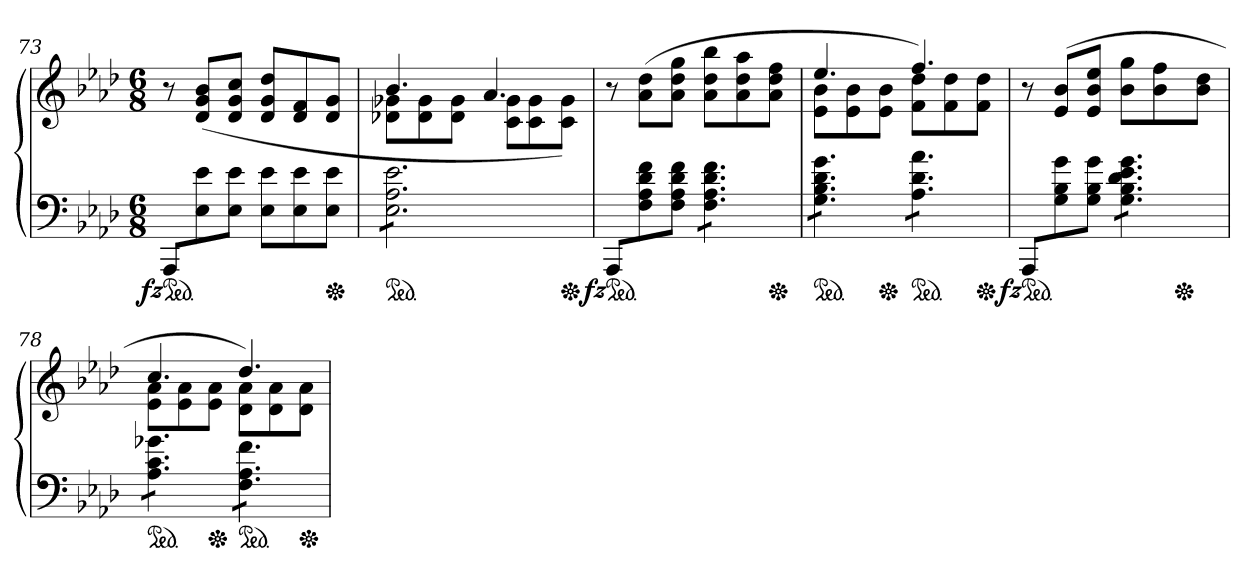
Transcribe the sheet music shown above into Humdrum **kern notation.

**kern	**kern	**dynam
*part1	*part1	*part1
*staff2	*staff1	*staff1/2
*clefF4	*clefG2	*
*k[b-e-a-d-]	*k[b-e-a-d-]	*
*A-:	*A-:	*
*M6/8	*M6/8	*
=73	=73	=73
!LO:TX:a:color=crimson:t=⚠	!	!
!	!	!LO:DY:b=2:rj
*ped	*	*
8AAA-/L	8r	fz
8E-\ 8e-\	(>8d- 8g 8b-L	.
8E-\ 8e-\J	8d- 8g 8ccJ	.
8E- 8e-L	8d- 8g 8dd-L	.
8E- 8e-	8d- 8f	.
*Xped	*	*
8E- 8e-J	8d- 8gJ	.
=74	=74	=74
*	*^	*
*ped	*	*	*
*tremolo	*	*	*
8E- 8A- 8e-L	4.b-	8d-X 8g-XL	.
8E- 8A- 8e-	.	8d- 8g-	.
8E- 8A- 8e-	.	8d- 8g-J	.
8E- 8A- 8e-	4.a-	8c 8g-L	.
8E- 8A- 8e-	.	8c 8g-	.
*Xped	*	*	*
8E- 8A- 8e-J	.	8c 8g-J)	.
*Xtremolo	*	*	*
=75	=75	=75	=75
!LO:TX:a:color=crimson:t=⚠	!	!	!
!	!	!	!LO:DY:b=2:rj
*	*v	*v	*
*ped	*	*
8AAA-/L	8r	fz
8F\ 8A-\ 8d-\ 8f\	(>8a- 8dd-L	.
8F\ 8A-\ 8d-\ 8f\J	8a- 8dd- 8ggJ	.
*tremolo	*	*
8F 8A- 8d- 8fL	8a- 8dd- 8bb-L	.
8F 8A- 8d- 8f	8a- 8dd- 8aa-	.
*Xped	*	*
8F 8A- 8d- 8fJ	8a- 8dd- 8ffJ	.
=76	=76	=76
*	*^	*
*ped	*	*	*
*	*^	*^	*
*	*tremolo	*	*	*	*
8G 8B- 8d- 8gL	4.ee-	8e- 8b-L	4ryy	2ryy	.
8G 8B- 8d- 8g	.	8e- 8b-	.	.	.
*Xped	*	*	*	*	*
8G 8B- 8d- 8gJ	.	8e- 8b-J	2ryy	.	.
*ped	*	*	*	*	*
8A- 8d- 8a-L	4.ff)	8f 8dd-L	.	.	.
8A- 8d- 8a-	.	8f 8dd-	.	8ryy	.
*Xped	*	*	*	*	*
8A- 8d- 8a-J	.	8f 8dd-J	.	8ryy	.
*	*Xtremolo	*	*	*	*
*Xtremolo	*	*	*	*	*
=77	=77	=77	=77	=77	=77
!LO:TX:a:color=crimson:t=⚠	!	!	!	!	!
!	!	!	!	!	!LO:DY:b=2:rj
*	*v	*v	*v	*v	*
*ped	*	*
*	*^	*
8AAA-/L	8r	2ryy	fz
8G\ 8B-\ 8g\	(>8e- 8b-L	.	.
8G\ 8B-\ 8g\J	8e- 8b- 8ee-J	.	.
*tremolo	*	*	*
8G 8B- 8d- 8e- 8gL	8b- 8ggL	.	.
8G 8B- 8d- 8e- 8g	8b- 8ff	16ryy	.
*Xped	*	*	*
.	.	8.ryy	.
8G 8B- 8d- 8e- 8gJ	8b- 8dd-J	.	.
=78	=78	=78	=78
*ped	*	*	*
*	*^	*^	*
*	*tremolo	*	*	*	*
8A- 8c 8g-XL	4.cc	8e- 8a-L	4ryy	2ryy	.
8A- 8c 8g-X	.	8e- 8a-	.	.	.
*Xped	*	*	*	*	*
8A- 8c 8g-XJ	.	8e- 8a-J	2ryy	.	.
*ped	*	*	*	*	*
8F 8A- 8fL	4.dd-)	8d- 8a-L	.	.	.
8F 8A- 8f	.	8d- 8a-	.	8ryy	.
*Xped	*	*	*	*	*
8F 8A- 8fJ	.	8d- 8a-J	.	8ryy	.
*	*Xtremolo	*	*	*	*
*Xtremolo	*	*	*	*	*
*	*v	*v	*v	*v	*
=	=	=
*-	*-	*-
